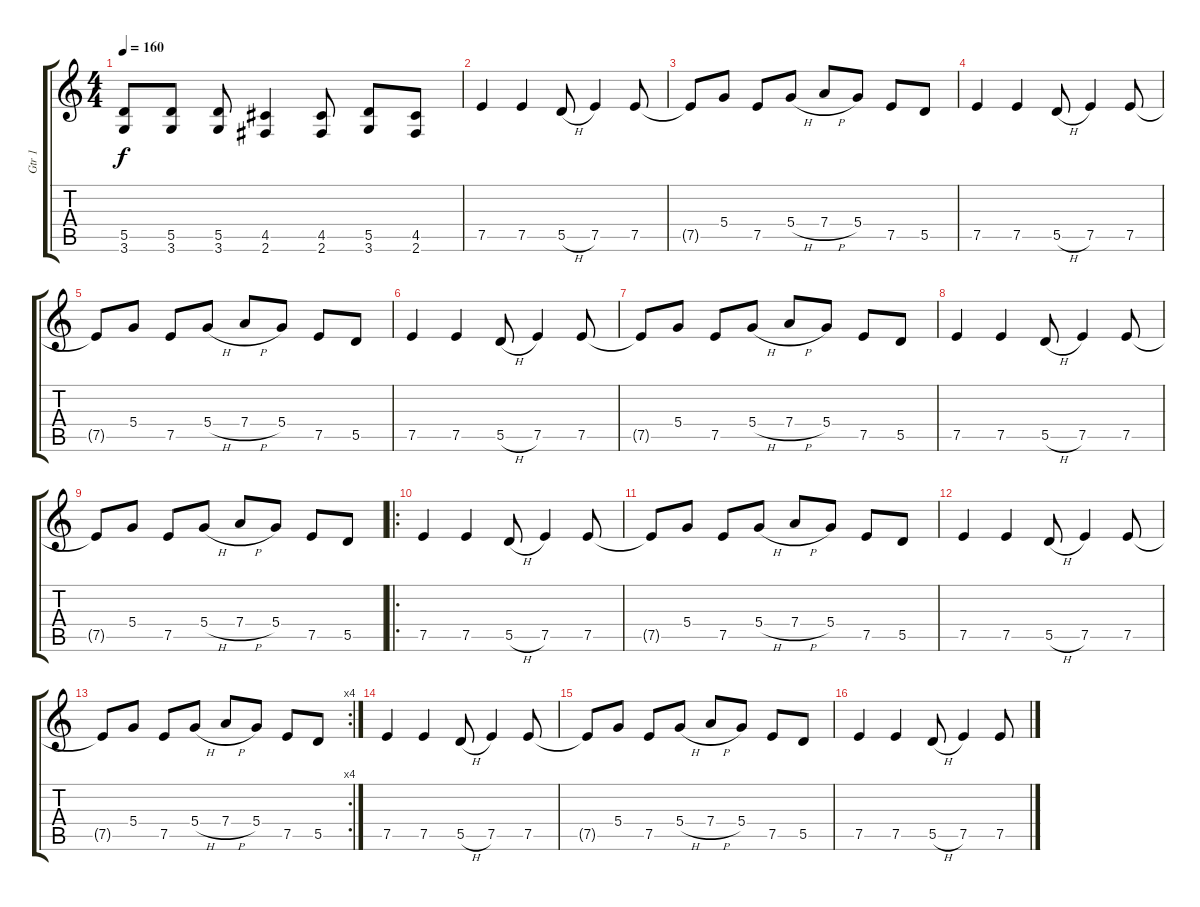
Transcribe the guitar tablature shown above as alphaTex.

\track ("Gtr 1" "Gtr 1") {instrument overdrivenguitar}
\staff {score tabs}
\tuning (E4 B3 G3 D3 A2 E2) {hide}
\ts (4 4)
\tempo 160
\clef g2
\ks c
(5.5{t} 3.6{t}).8{dy f} (5.5 3.6).8 (5.5 3.6).8 (4.5 2.6).4 (4.5 2.6).8 (5.5 3.6).8 (4.5 2.6).8 |
7.5.4 7.5.4 5.5{h}.8 7.5.4 7.5.8 |
7.5{t}.8 5.4.8 7.5.8 5.4{h}.8 7.4{h}.8 5.4.8 7.5.8 5.5.8 |
7.5.4 7.5.4 5.5{h}.8 7.5.4 7.5.8 |
7.5{t}.8 5.4.8 7.5.8 5.4{h}.8 7.4{h}.8 5.4.8 7.5.8 5.5.8 |
7.5.4 7.5.4 5.5{h}.8 7.5.4 7.5.8 |
7.5{t}.8 5.4.8 7.5.8 5.4{h}.8 7.4{h}.8 5.4.8 7.5.8 5.5.8 |
7.5.4 7.5.4 5.5{h}.8 7.5.4 7.5.8 |
7.5{t}.8 5.4.8 7.5.8 5.4{h}.8 7.4{h}.8 5.4.8 7.5.8 5.5.8 |
\ro
7.5.4 7.5.4 5.5{h}.8 7.5.4 7.5.8 |
7.5{t}.8 5.4.8 7.5.8 5.4{h}.8 7.4{h}.8 5.4.8 7.5.8 5.5.8 |
7.5.4 7.5.4 5.5{h}.8 7.5.4 7.5.8 |
\rc 4
7.5{t}.8 5.4.8 7.5.8 5.4{h}.8 7.4{h}.8 5.4.8 7.5.8 5.5.8 |
7.5.4 7.5.4 5.5{h}.8 7.5.4 7.5.8 |
7.5{t}.8 5.4.8 7.5.8 5.4{h}.8 7.4{h}.8 5.4.8 7.5.8 5.5.8 |
7.5.4 7.5.4 5.5{h}.8 7.5.4 7.5.8
